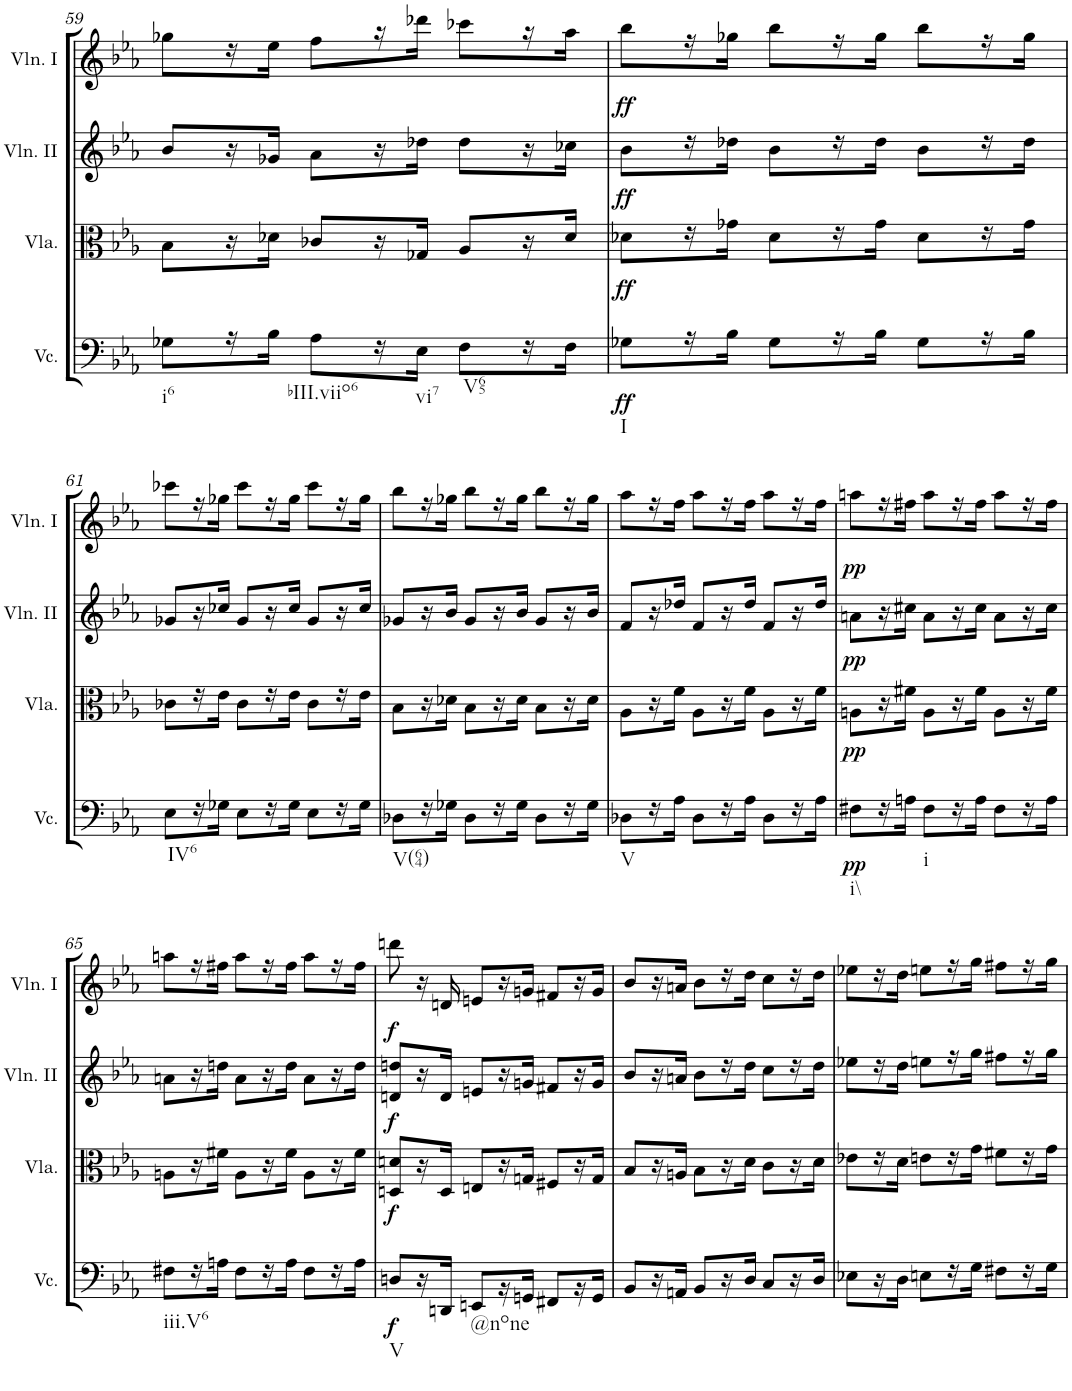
**kern	**dynam	**kern	**dynam	**kern	**dynam	**kern	**dynam
*part4	*part4	*part3	*part3	*part2	*part2	*part1	*part1
*staff4	*staff4	*staff3	*staff3	*staff2	*staff2	*staff1	*staff1
*I"Violoncello	*	*I"Viola	*	*I"Violin II	*	*I"Violin I	*
*I'Vc.	*	*I'Vla.	*	*I'Vln. II	*	*I'Vln. I	*
!!LO:PB:g=z
*clefF4	*	*clefC3	*	*clefG2	*	*clefG2	*
*k[b-e-a-]	*	*k[b-e-a-]	*	*k[b-e-a-]	*	*k[b-e-a-]	*
*E-:	*	*E-:	*	*E-:	*	*E-:	*
*M3/4	*	*M3/4	*	*M3/4	*	*M3/4	*
=59	=59	=59	=59	=59	=59	=59	=59
!LO:TX:b:t=i6	!	!	!	!	!	!	!
8G-X\L	.	8B-\L	.	8b-/L	.	8gg-X\L	.
16r	.	16r	.	16r	.	16r	.
16B-\JJ	.	16d-X\JJ	.	16g-X/JJ	.	16ee-\JJ	.
!LO:TX:b:t=bIII.viio6	!	!	!	!	!	!	!
8A-\L	.	8c-X/L	.	8a-\L	.	8ff\L	.
16r	.	16r	.	16r	.	16r	.
!LO:TX:b:t=vi7	!	!	!	!	!	!	!
16E-\JJ	.	16G-X/JJ	.	16dd-X\JJ	.	16ddd-X\JJ	.
!LO:TX:b:t=V65	!	!	!	!	!	!	!
8F\L	.	8A-/L	.	8dd-\L	.	8ccc-X\L	.
16r	.	16r	.	16r	.	16r	.
16F\JJ	.	16d-/JJ	.	16cc-X\JJ	.	16aa-\JJ	.
=60	=60	=60	=60	=60	=60	=60	=60
!LO:TX:b:t=I	!	!	!	!	!	!	!
!	!LO:DY:b	!	!LO:DY:b	!	!LO:DY:b	!	!LO:DY:b
8G-X\L	ff	8d-X\L	ff	8b-\L	ff	8bb-\L	ff
16r	.	16r	.	16r	.	16r	.
16B-\JJ	.	16g-X\JJ	.	16dd-X\JJ	.	16gg-X\JJ	.
8G-\L	.	8d-\L	.	8b-\L	.	8bb-\L	.
16r	.	16r	.	16r	.	16r	.
16B-\JJ	.	16g-\JJ	.	16dd-\JJ	.	16gg-\JJ	.
8G-\L	.	8d-\L	.	8b-\L	.	8bb-\L	.
16r	.	16r	.	16r	.	16r	.
16B-\JJ	.	16g-\JJ	.	16dd-\JJ	.	16gg-\JJ	.
!!LO:LB:g=z
=61	=61	=61	=61	=61	=61	=61	=61
!LO:TX:b:t=IV6	!	!	!	!	!	!	!
8E-\L	.	8c-X\L	.	8g-X/L	.	8ccc-X\L	.
16r	.	16r	.	16r	.	16r	.
16G-X\JJ	.	16e-\JJ	.	16cc-X/JJ	.	16gg-X\JJ	.
8E-\L	.	8c-\L	.	8g-/L	.	8ccc-\L	.
16r	.	16r	.	16r	.	16r	.
16G-\JJ	.	16e-\JJ	.	16cc-/JJ	.	16gg-\JJ	.
8E-\L	.	8c-\L	.	8g-/L	.	8ccc-\L	.
16r	.	16r	.	16r	.	16r	.
16G-\JJ	.	16e-\JJ	.	16cc-/JJ	.	16gg-\JJ	.
=62	=62	=62	=62	=62	=62	=62	=62
!LO:TX:b:t=V(64)	!	!	!	!	!	!	!
8D-X\L	.	8B-\L	.	8g-X/L	.	8bb-\L	.
16r	.	16r	.	16r	.	16r	.
16G-X\JJ	.	16d-X\JJ	.	16b-/JJ	.	16gg-X\JJ	.
8D-\L	.	8B-\L	.	8g-/L	.	8bb-\L	.
16r	.	16r	.	16r	.	16r	.
16G-\JJ	.	16d-\JJ	.	16b-/JJ	.	16gg-\JJ	.
8D-\L	.	8B-\L	.	8g-/L	.	8bb-\L	.
16r	.	16r	.	16r	.	16r	.
16G-\JJ	.	16d-\JJ	.	16b-/JJ	.	16gg-\JJ	.
=63	=63	=63	=63	=63	=63	=63	=63
!LO:TX:b:t=V	!	!	!	!	!	!	!
8D-X\L	.	8A-\L	.	8f/L	.	8aa-\L	.
16r	.	16r	.	16r	.	16r	.
16A-\JJ	.	16f\JJ	.	16dd-X/JJ	.	16ff\JJ	.
8D-\L	.	8A-\L	.	8f/L	.	8aa-\L	.
16r	.	16r	.	16r	.	16r	.
16A-\JJ	.	16f\JJ	.	16dd-/JJ	.	16ff\JJ	.
8D-\L	.	8A-\L	.	8f/L	.	8aa-\L	.
16r	.	16r	.	16r	.	16r	.
16A-\JJ	.	16f\JJ	.	16dd-/JJ	.	16ff\JJ	.
=64	=64	=64	=64	=64	=64	=64	=64
!LO:TX:b:t=i\\	!	!	!	!	!	!	!
!	!LO:DY:b	!	!LO:DY:b	!	!LO:DY:b	!	!LO:DY:b
8F#X\L	pp	8An\L	pp	8an\L	pp	8aan\L	pp
16r	.	16r	.	16r	.	16r	.
16An\JJ	.	16f#X\JJ	.	16cc#X\JJ	.	16ff#X\JJ	.
!LO:TX:b:t=i	!	!	!	!	!	!	!
8F#\L	.	8A\L	.	8a\L	.	8aa\L	.
16r	.	16r	.	16r	.	16r	.
16A\JJ	.	16f#\JJ	.	16cc#\JJ	.	16ff#\JJ	.
8F#\L	.	8A\L	.	8a\L	.	8aa\L	.
16r	.	16r	.	16r	.	16r	.
16A\JJ	.	16f#\JJ	.	16cc#\JJ	.	16ff#\JJ	.
!!LO:LB:g=z
=65	=65	=65	=65	=65	=65	=65	=65
!LO:TX:b:t=iii.V6	!	!	!	!	!	!	!
8F#X\L	.	8An\L	.	8an\L	.	8aan\L	.
16r	.	16r	.	16r	.	16r	.
16An\JJ	.	16f#X\JJ	.	16ddn\JJ	.	16ff#X\JJ	.
8F#\L	.	8A\L	.	8a\L	.	8aa\L	.
16r	.	16r	.	16r	.	16r	.
16A\JJ	.	16f#\JJ	.	16dd\JJ	.	16ff#\JJ	.
8F#\L	.	8A\L	.	8a\L	.	8aa\L	.
16r	.	16r	.	16r	.	16r	.
16A\JJ	.	16f#\JJ	.	16dd\JJ	.	16ff#\JJ	.
=66	=66	=66	=66	=66	=66	=66	=66
!LO:TX:b:t=V	!	!	!	!	!	!	!
!	!LO:DY:b	!	!LO:DY:b	!	!LO:DY:b	!	!LO:DY:b
8Dn/L	f	8Dn/ 8dn/L	f	8dn/ 8ddn/L	f	8dddn\	f
16r	.	16r	.	16r	.	16r	.
16DDn/JJ	.	16D/JJ	.	16d/JJ	.	16dn/	.
!LO:TX:b:t=@none	!	!	!	!	!	!	!
8EEn/L	.	8En/L	.	8en/L	.	8en/L	.
16r	.	16r	.	16r	.	16r	.
16GGn/JJ	.	16Gn/JJ	.	16gn/JJ	.	16gn/JJ	.
8FF#X/L	.	8F#X/L	.	8f#X/L	.	8f#X/L	.
16r	.	16r	.	16r	.	16r	.
16GG/JJ	.	16G/JJ	.	16g/JJ	.	16g/JJ	.
=67	=67	=67	=67	=67	=67	=67	=67
8BB-/L	.	8B-/L	.	8b-/L	.	8b-/L	.
16r	.	16r	.	16r	.	16r	.
16AAn/JJ	.	16An/JJ	.	16an/JJ	.	16an/JJ	.
8BB-/L	.	8B-\L	.	8b-\L	.	8b-\L	.
16r	.	16r	.	16r	.	16r	.
16D/JJ	.	16d\JJ	.	16dd\JJ	.	16dd\JJ	.
8C/L	.	8c\L	.	8cc\L	.	8cc\L	.
16r	.	16r	.	16r	.	16r	.
16D/JJ	.	16d\JJ	.	16dd\JJ	.	16dd\JJ	.
=68	=68	=68	=68	=68	=68	=68	=68
8E-X\L	.	8e-X\L	.	8ee-X\L	.	8ee-X\L	.
16r	.	16r	.	16r	.	16r	.
16D\JJ	.	16d\JJ	.	16dd\JJ	.	16dd\JJ	.
8En\L	.	8en\L	.	8een\L	.	8een\L	.
16r	.	16r	.	16r	.	16r	.
16G\JJ	.	16g\JJ	.	16gg\JJ	.	16gg\JJ	.
8F#X\L	.	8f#X\L	.	8ff#X\L	.	8ff#X\L	.
16r	.	16r	.	16r	.	16r	.
16G\JJ	.	16g\JJ	.	16gg\JJ	.	16gg\JJ	.
=	=	=	=	=	=	=	=
*-	*-	*-	*-	*-	*-	*-	*-
